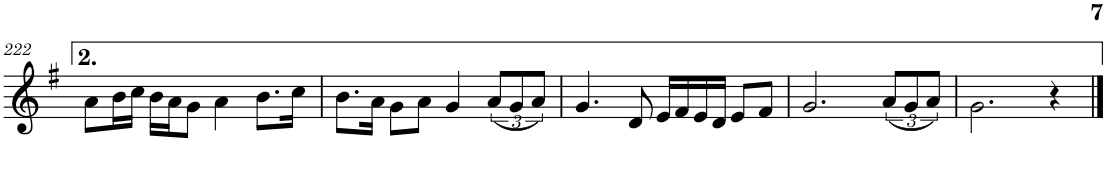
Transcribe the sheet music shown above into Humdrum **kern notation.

**kern
*part1
*staff1
*I"Piano
*I'Pno
!!LO:PB:g=z
*clefG2
*k[f#]
*G:
*M4/4
*met(c)
=222
8a\L
16b\L
16cc\JJ
16b\LL
16a\J
8g\J
4a\
8.b\L
16cc\Jk
=223
8.b\L
16a\Jk
8g\L
8a\J
4g/
(12a/L
12g/
12a/J)
=224
4.g/
8d/
16e/LL
16f#/
16e/
16d/JJ
8e/L
8f#/J
=225
2.g/
(12a/L
12g/
12a/J)
=226
2.g\
4r
==
*-
